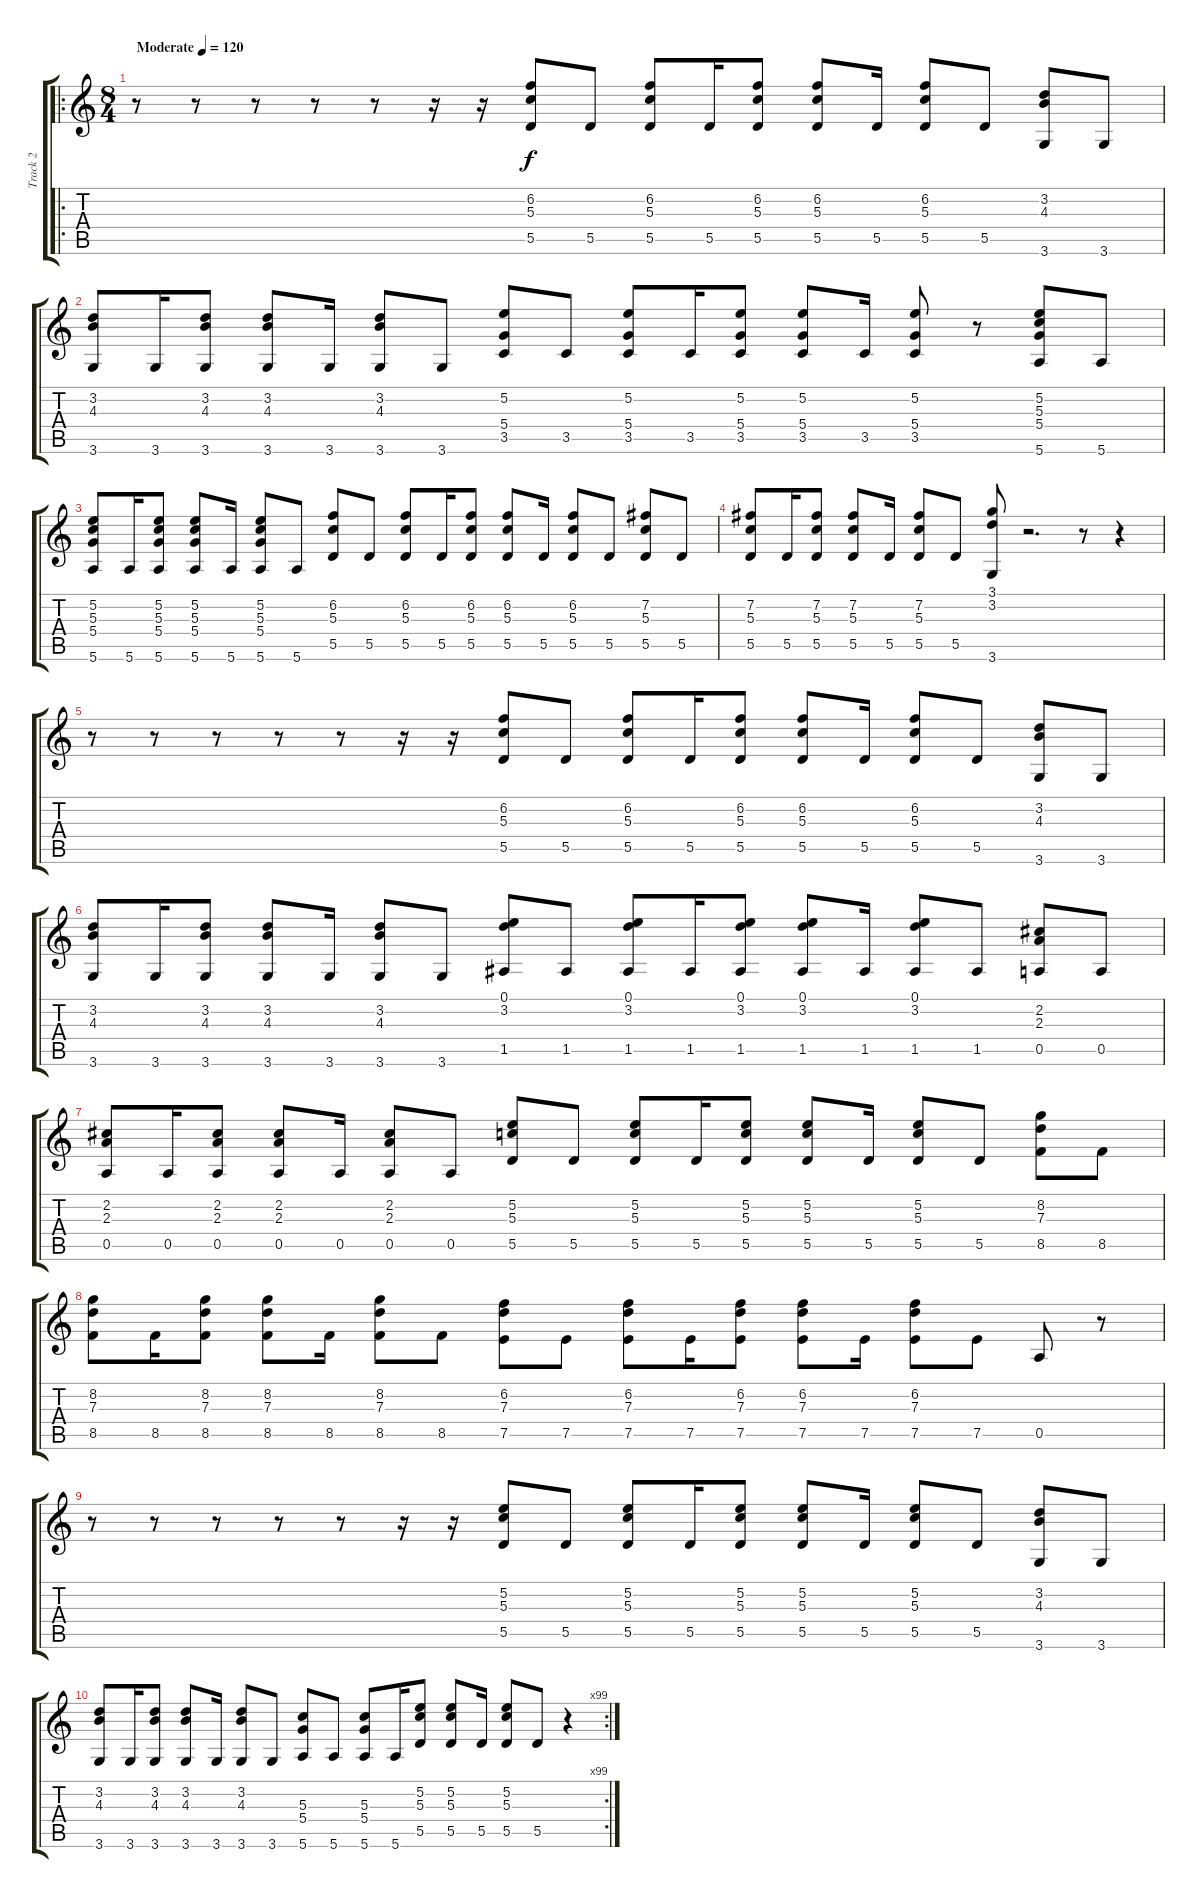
\track ("Track 2" "Track 2") {instrument acousticguitarnylon}
\staff {score tabs}
\tuning (E4 B3 G3 D3 A2 E2) {hide}
\ro
\ts (8 4)
\tempo (120 "Moderate")
\clef g2
\ks c
r.8{dy f instrument acousticguitarnylon} r.8 r.8 r.8 r.8 r.16 r.16 (6.2 5.3 5.5).8 5.5.8 (6.2 5.3 5.5).8 5.5.16 (6.2 5.3 5.5).8 (6.2 5.3 5.5).8 5.5.16 (6.2 5.3 5.5).8 5.5.8 (3.2 4.3 3.6).8 3.6.8 |
(3.2 4.3 3.6).8 3.6.16 (3.2 4.3 3.6).8 (3.2 4.3 3.6).8 3.6.16 (3.2 4.3 3.6).8 3.6.8 (5.2 5.4 3.5).8 3.5.8 (5.2 5.4 3.5).8 3.5.16 (5.2 5.4 3.5).8 (5.2 5.4 3.5).8 3.5.16 (5.2 5.4 3.5).8 r.8 (5.2 5.3 5.4 5.6).8 5.6.8 |
(5.2 5.3 5.4 5.6).8 5.6.16 (5.2 5.3 5.4 5.6).8 (5.2 5.3 5.4 5.6).8 5.6.16 (5.2 5.3 5.4 5.6).8 5.6.8 (6.2 5.3 5.5).8 5.5.8 (6.2 5.3 5.5).8 5.5.16 (6.2 5.3 5.5).8 (6.2 5.3 5.5).8 5.5.16 (6.2 5.3 5.5).8 5.5.8 (7.2 5.3 5.5).8 5.5.8 |
(7.2 5.3 5.5).8 5.5.16 (7.2 5.3 5.5).8 (7.2 5.3 5.5).8 5.5.16 (7.2 5.3 5.5).8 5.5.8 (3.1 3.2 3.6).8 r.2{d} r.8 r.4 |
r.8 r.8 r.8 r.8 r.8 r.16 r.16 (6.2 5.3 5.5).8 5.5.8 (6.2 5.3 5.5).8 5.5.16 (6.2 5.3 5.5).8 (6.2 5.3 5.5).8 5.5.16 (6.2 5.3 5.5).8 5.5.8 (3.2 4.3 3.6).8 3.6.8 |
(3.2 4.3 3.6).8 3.6.16 (3.2 4.3 3.6).8 (3.2 4.3 3.6).8 3.6.16 (3.2 4.3 3.6).8 3.6.8 (0.1 3.2 1.5).8 1.5.8 (0.1 3.2 1.5).8 1.5.16 (0.1 3.2 1.5).8 (0.1 3.2 1.5).8 1.5.16 (0.1 3.2 1.5).8 1.5.8 (2.2 2.3 0.5).8 0.5.8 |
(2.2 2.3 0.5).8 0.5.16 (2.2 2.3 0.5).8 (2.2 2.3 0.5).8 0.5.16 (2.2 2.3 0.5).8 0.5.8 (5.2 5.3 5.5).8 5.5.8 (5.2 5.3 5.5).8 5.5.16 (5.2 5.3 5.5).8 (5.2 5.3 5.5).8 5.5.16 (5.2 5.3 5.5).8 5.5.8 (8.2 7.3 8.5).8 8.5.8 |
(8.2 7.3 8.5).8 8.5.16 (8.2 7.3 8.5).8 (8.2 7.3 8.5).8 8.5.16 (8.2 7.3 8.5).8 8.5.8 (6.2 7.3 7.5).8 7.5.8 (6.2 7.3 7.5).8 7.5.16 (6.2 7.3 7.5).8 (6.2 7.3 7.5).8 7.5.16 (6.2 7.3 7.5).8 7.5.8 0.5.8 r.8 |
r.8 r.8 r.8 r.8 r.8 r.16 r.16 (5.2 5.3 5.5).8 5.5.8 (5.2 5.3 5.5).8 5.5.16 (5.2 5.3 5.5).8 (5.2 5.3 5.5).8 5.5.16 (5.2 5.3 5.5).8 5.5.8 (3.2 4.3 3.6).8 3.6.8 |
\rc 99
(3.2 4.3 3.6).8 3.6.16 (3.2 4.3 3.6).8 (3.2 4.3 3.6).8 3.6.16 (3.2 4.3 3.6).8 3.6.8 (5.3 5.4 5.6).8 5.6.8 (5.3 5.4 5.6).8 5.6.16 (5.2 5.3 5.5).8 (5.2 5.3 5.5).8 5.5.16 (5.2 5.3 5.5).8 5.5.8 r.4
